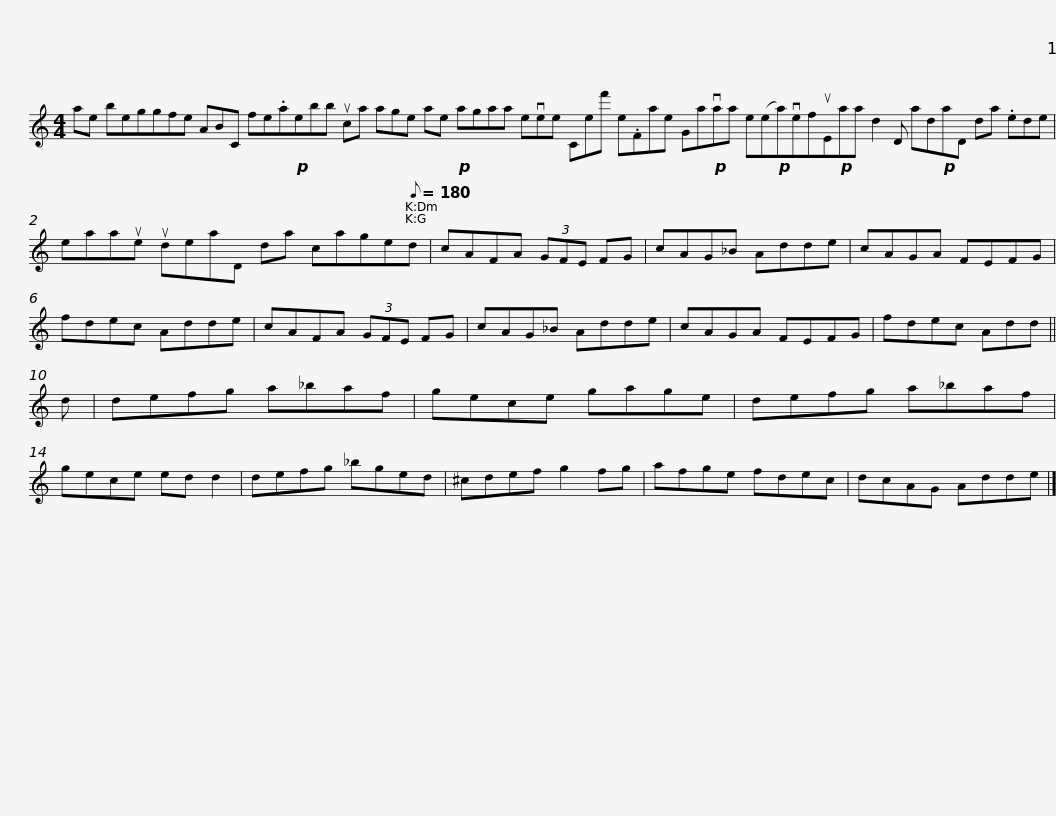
X:1
L:1/8
M:4/4
I:linebreak $
K:C
V:1 treble
V:1
 ae beggfe ABC fe.a!p!ebb uca age ae!p! agaa evee Cef' e.Fae Ga!p!vaa e(e!p!a)vefuE!p!aa d2 D ad!p!aD da .ede |$ eaaue udeaD da cage[Q:1/8=180]d | cAFA (3GFE FG | cAG_B Adde | cAGA FEFG |$ %5
 fdec Adde | cAFA (3GFE FG | cAG_B Adde | cAGA FEFG | fdec Add || %10
 d |$ defg a_baf | gece gage | defg a_baf | gece ed d2 | %15
 defg _bged |$ ^cdef g2 fg | afge fdec | dcAG Adde |] %19
